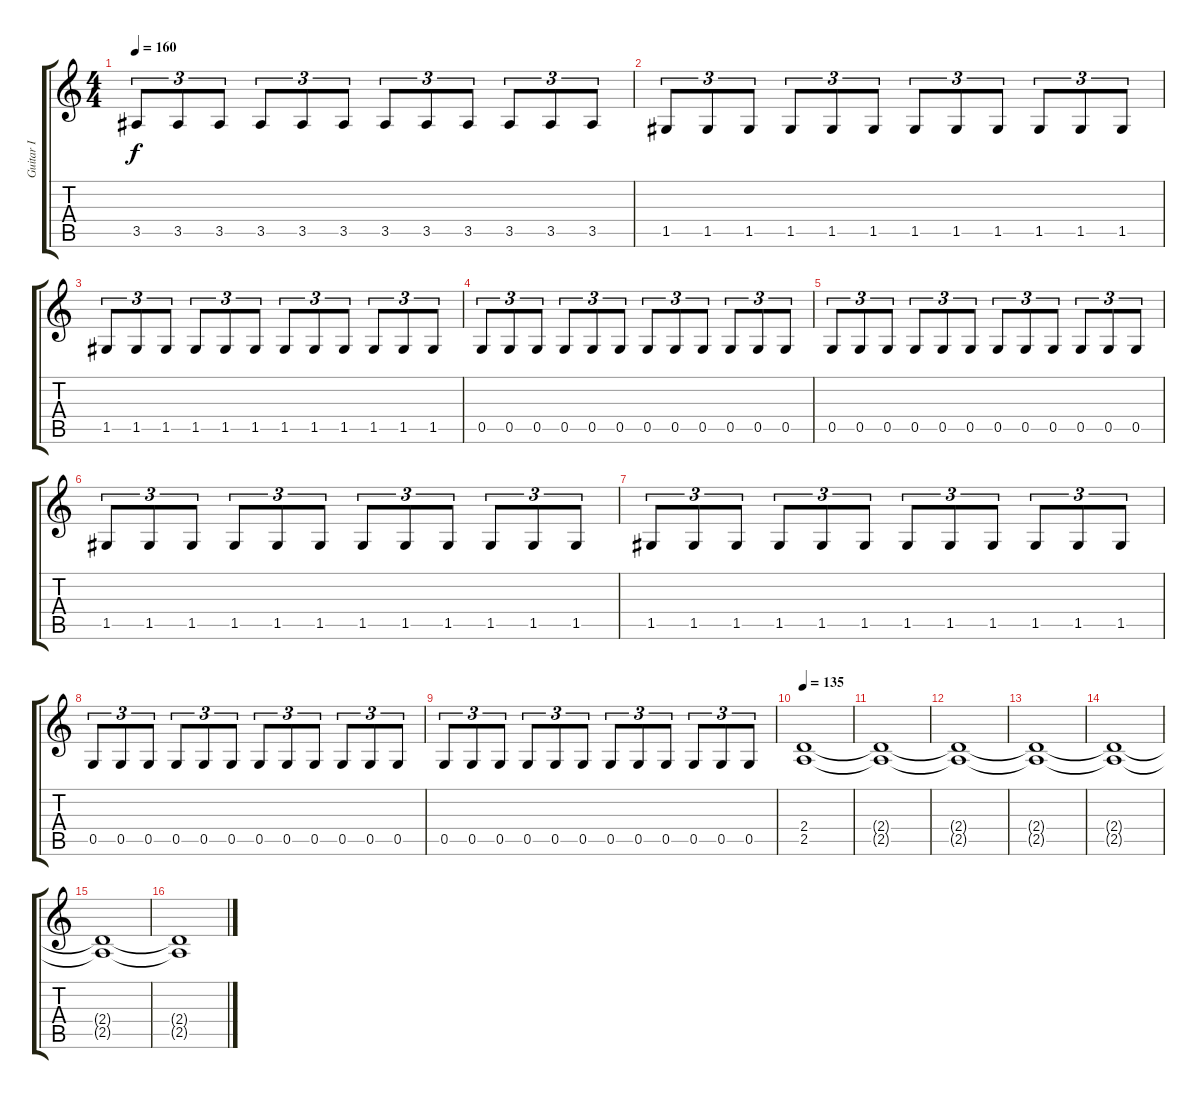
\track ("Guitar I" "Guitar I") {instrument distortionguitar}
\staff {score tabs}
\tuning (D4 A3 F3 C3 G2 D2) {hide}
\ts (4 4)
\tempo 160
\clef g2
\ks c
3.5.8{tu (3 2) dy f} 3.5.8{tu (3 2)} 3.5.8{tu (3 2)} 3.5.8{tu (3 2)} 3.5.8{tu (3 2)} 3.5.8{tu (3 2)} 3.5.8{tu (3 2)} 3.5.8{tu (3 2)} 3.5.8{tu (3 2)} 3.5.8{tu (3 2)} 3.5.8{tu (3 2)} 3.5.8{tu (3 2)} |
1.5.8{tu (3 2)} 1.5.8{tu (3 2)} 1.5.8{tu (3 2)} 1.5.8{tu (3 2)} 1.5.8{tu (3 2)} 1.5.8{tu (3 2)} 1.5.8{tu (3 2)} 1.5.8{tu (3 2)} 1.5.8{tu (3 2)} 1.5.8{tu (3 2)} 1.5.8{tu (3 2)} 1.5.8{tu (3 2)} |
1.5.8{tu (3 2)} 1.5.8{tu (3 2)} 1.5.8{tu (3 2)} 1.5.8{tu (3 2)} 1.5.8{tu (3 2)} 1.5.8{tu (3 2)} 1.5.8{tu (3 2)} 1.5.8{tu (3 2)} 1.5.8{tu (3 2)} 1.5.8{tu (3 2)} 1.5.8{tu (3 2)} 1.5.8{tu (3 2)} |
0.5.8{tu (3 2)} 0.5.8{tu (3 2)} 0.5.8{tu (3 2)} 0.5.8{tu (3 2)} 0.5.8{tu (3 2)} 0.5.8{tu (3 2)} 0.5.8{tu (3 2)} 0.5.8{tu (3 2)} 0.5.8{tu (3 2)} 0.5.8{tu (3 2)} 0.5.8{tu (3 2)} 0.5.8{tu (3 2)} |
0.5.8{tu (3 2)} 0.5.8{tu (3 2)} 0.5.8{tu (3 2)} 0.5.8{tu (3 2)} 0.5.8{tu (3 2)} 0.5.8{tu (3 2)} 0.5.8{tu (3 2)} 0.5.8{tu (3 2)} 0.5.8{tu (3 2)} 0.5.8{tu (3 2)} 0.5.8{tu (3 2)} 0.5.8{tu (3 2)} |
1.5.8{tu (3 2)} 1.5.8{tu (3 2)} 1.5.8{tu (3 2)} 1.5.8{tu (3 2)} 1.5.8{tu (3 2)} 1.5.8{tu (3 2)} 1.5.8{tu (3 2)} 1.5.8{tu (3 2)} 1.5.8{tu (3 2)} 1.5.8{tu (3 2)} 1.5.8{tu (3 2)} 1.5.8{tu (3 2)} |
1.5.8{tu (3 2)} 1.5.8{tu (3 2)} 1.5.8{tu (3 2)} 1.5.8{tu (3 2)} 1.5.8{tu (3 2)} 1.5.8{tu (3 2)} 1.5.8{tu (3 2)} 1.5.8{tu (3 2)} 1.5.8{tu (3 2)} 1.5.8{tu (3 2)} 1.5.8{tu (3 2)} 1.5.8{tu (3 2)} |
0.5.8{tu (3 2)} 0.5.8{tu (3 2)} 0.5.8{tu (3 2)} 0.5.8{tu (3 2)} 0.5.8{tu (3 2)} 0.5.8{tu (3 2)} 0.5.8{tu (3 2)} 0.5.8{tu (3 2)} 0.5.8{tu (3 2)} 0.5.8{tu (3 2)} 0.5.8{tu (3 2)} 0.5.8{tu (3 2)} |
0.5.8{tu (3 2)} 0.5.8{tu (3 2)} 0.5.8{tu (3 2)} 0.5.8{tu (3 2)} 0.5.8{tu (3 2)} 0.5.8{tu (3 2)} 0.5.8{tu (3 2)} 0.5.8{tu (3 2)} 0.5.8{tu (3 2)} 0.5.8{tu (3 2)} 0.5.8{tu (3 2)} 0.5.8{tu (3 2)} |
\tempo 135
(2.4 2.5).1 |
(2.4{t} 2.5{t}).1{volume 13} |
(2.4{t} 2.5{t}).1{volume 12} |
(2.4{t} 2.5{t}).1{volume 11} |
(2.4{t} 2.5{t}).1{volume 10} |
(2.4{t} 2.5{t}).1{volume 9} |
(2.4{t} 2.5{t}).1{volume 8}
